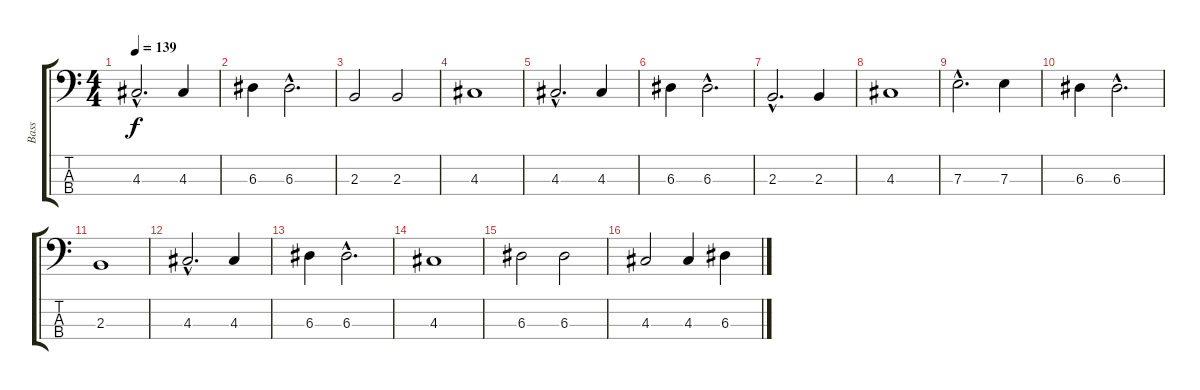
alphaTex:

\track ("Bass" "Bass") {instrument slapbass2}
\staff {score tabs}
\tuning (G2 D2 A1 E1) {hide}
\ts (4 4)
\tempo 139
\clef f4
\ks c
4.3{hac}.2{d dy f} 4.3.4 |
6.3.4 6.3{hac}.2{d} |
2.3.2 2.3.2 |
4.3.1 |
4.3{hac}.2{d} 4.3.4 |
6.3.4 6.3{hac}.2{d} |
2.3{hac}.2{d} 2.3.4 |
4.3.1 |
7.3{hac}.2{d} 7.3.4 |
6.3.4 6.3{hac}.2{d} |
2.3.1 |
4.3{hac}.2{d} 4.3.4 |
6.3.4 6.3{hac}.2{d} |
4.3.1 |
6.3.2 6.3.2 |
4.3.2 4.3.4 6.3.4
